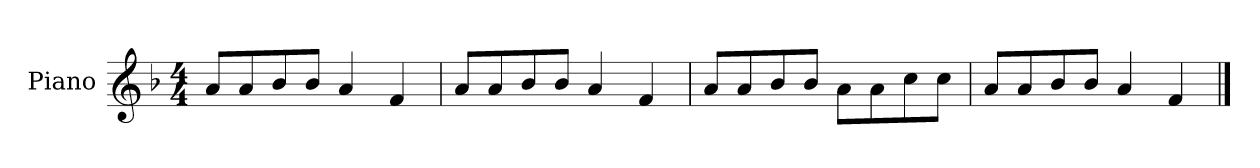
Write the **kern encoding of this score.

**kern
*part1
*staff1
*I"Piano
*I'P-no
*clefG2
*k[b-]
*M4/4
*MM90
=1
8a/L
8a/
8b-/
8b-/J
4a/
4f/
=2
8a/L
8a/
8b-/
8b-/J
4a/
4f/
=3
8a/L
8a/
8b-/
8b-/J
8a\L
8a\
8cc\
8cc\J
=4
8a/L
8a/
8b-/
8b-/J
4a/
4f/
==
*-
